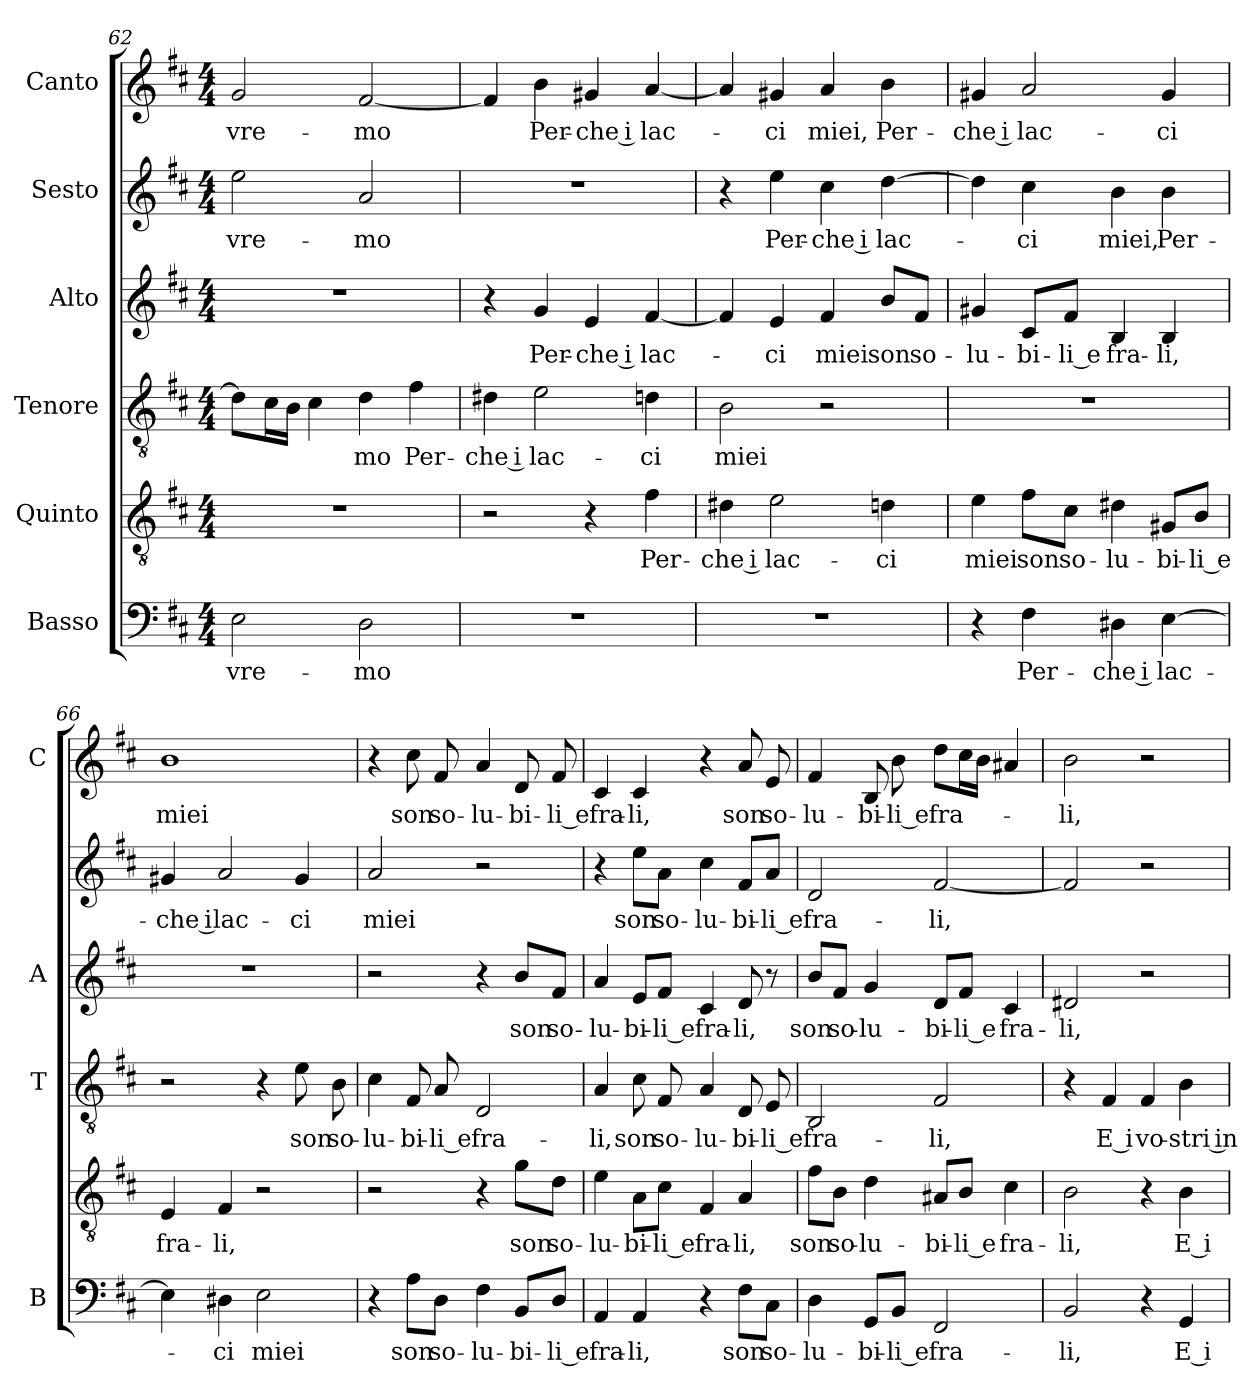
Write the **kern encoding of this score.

**kern	**text	**kern	**text	**kern	**text	**kern	**text	**kern	**text	**kern	**text
*part6	*part6	*part5	*part5	*part4	*part4	*part3	*part3	*part2	*part2	*part1	*part1
*staff6	*staff6	*staff5	*staff5	*staff4	*staff4	*staff3	*staff3	*staff2	*staff2	*staff1	*staff1
*I"Basso	*	*I"Quinto	*	*I"Tenore	*	*I"Alto	*	*I"Sesto	*	*I"Canto	*
*I'B	*	*	*	*I'T	*	*I'A	*	*	*	*I'C	*
*clefF4	*	*clefGv2	*	*clefGv2	*	*clefG2	*	*clefG2	*	*clefG2	*
*k[f#c#]	*	*k[f#c#]	*	*k[f#c#]	*	*k[f#c#]	*	*k[f#c#]	*	*k[f#c#]	*
*D:	*	*D:	*	*D:	*	*D:	*	*D:	*	*D:	*
*M4/4	*	*M4/4	*	*M4/4	*	*M4/4	*	*M4/4	*	*M4/4	*
=62	=62	=62	=62	=62	=62	=62	=62	=62	=62	=62	=62
!	!LO:LY:b	!	!	!	!	!	!	!	!LO:LY:b	!	!LO:LY:b
2E\	-vre-	1r	.	8d\L]	.	1r	.	2ee\	-vre-	2g/	-vre-
.	.	.	.	16c#\L	.	.	.	.	.	.	.
.	.	.	.	16B\JJ	.	.	.	.	.	.	.
.	.	.	.	4c#\	.	.	.	.	.	.	.
!	!LO:LY:b	!	!	!	!LO:LY:b	!	!	!	!LO:LY:b	!	!LO:LY:b
2D\	-mo	.	.	4d\	-mo	.	.	2a/	-mo	[2f#/	-mo
!	!	!	!	!	!LO:LY:b	!	!	!	!	!	!
.	.	.	.	4f#\	Per-	.	.	.	.	.	.
=63	=63	=63	=63	=63	=63	=63	=63	=63	=63	=63	=63
!	!	!	!	!	!LO:LY:b	!	!	!	!	!	!
1r	.	2r	.	4d#X\	-che i	4r	.	1r	.	4f#/]	.
!	!	!	!	!	!LO:LY:b	!	!LO:LY:b	!	!	!	!LO:LY:b
.	.	.	.	2e\	lac-	4g/	Per-	.	.	4b\	Per-
!	!	!	!	!	!	!	!LO:LY:b	!	!	!	!LO:LY:b
.	.	4r	.	.	.	4e/	-che i	.	.	4g#X/	-che i
!	!	!	!LO:LY:b	!	!LO:LY:b	!	!LO:LY:b	!	!	!	!LO:LY:b
.	.	4f#\	Per-	4dn\	-ci	[4f#/	lac-	.	.	[4a/	lac-
=64	=64	=64	=64	=64	=64	=64	=64	=64	=64	=64	=64
!	!	!	!LO:LY:b	!	!LO:LY:b	!	!	!	!	!	!
1r	.	4d#X\	-che i	2B\	miei	4f#/]	.	4r	.	4a/]	.
!	!	!	!LO:LY:b	!	!	!	!LO:LY:b	!	!LO:LY:b	!	!LO:LY:b
.	.	2e\	lac-	.	.	4e/	-ci	4ee\	Per-	4g#X/	-ci
!	!	!	!	!	!	!	!LO:LY:b	!	!LO:LY:b	!	!LO:LY:b
.	.	.	.	2r	.	4f#/	miei	4cc#\	-che i	4a/	miei,
!	!	!	!LO:LY:b	!	!	!	!LO:LY:b	!	!LO:LY:b	!	!LO:LY:b
.	.	4dn\	-ci	.	.	8b/L	son	[4dd\	lac-	4b\	Per-
!	!	!	!	!	!	!	!LO:LY:b	!	!	!	!
.	.	.	.	.	.	8f#/J	so-	.	.	.	.
=65	=65	=65	=65	=65	=65	=65	=65	=65	=65	=65	=65
!	!	!	!LO:LY:b	!	!	!	!LO:LY:b	!	!	!	!LO:LY:b
4r	.	4e\	miei	1r	.	4g#X/	-lu-	4dd\]	.	4g#X/	-che i
!	!LO:LY:b	!	!LO:LY:b	!	!	!	!LO:LY:b	!	!LO:LY:b	!	!LO:LY:b
4F#\	Per-	8f#\L	son	.	.	8c#/L	-bi-	4cc#\	-ci	2a/	lac-
!	!	!	!LO:LY:b	!	!	!	!LO:LY:b	!	!	!	!
.	.	8c#\J	so-	.	.	8f#/J	-li e	.	.	.	.
!	!LO:LY:b	!	!LO:LY:b	!	!	!	!LO:LY:b	!	!LO:LY:b	!	!
4D#X\	-che i	4d#X\	-lu-	.	.	4B/	fra-	4b\	miei,	.	.
!	!LO:LY:b	!	!LO:LY:b	!	!	!	!LO:LY:b	!	!LO:LY:b	!	!LO:LY:b
[4E\	lac-	8G#X/L	-bi-	.	.	4B/	-li,	4b\	Per-	4g#/	-ci
!	!	!	!LO:LY:b	!	!	!	!	!	!	!	!
.	.	8B/J	-li e	.	.	.	.	.	.	.	.
=66	=66	=66	=66	=66	=66	=66	=66	=66	=66	=66	=66
!	!	!	!LO:LY:b	!	!	!	!	!	!LO:LY:b	!	!LO:LY:b
4E\]	.	4E/	fra-	2r	.	1r	.	4g#X/	-che i	1b	miei
!	!LO:LY:b	!	!LO:LY:b	!	!	!	!	!	!LO:LY:b	!	!
4D#X\	-ci	4F#/	-li,	.	.	.	.	2a/	lac-	.	.
!	!LO:LY:b	!	!	!	!	!	!	!	!	!	!
2E\	miei	2r	.	4r	.	.	.	.	.	.	.
!	!	!	!	!	!LO:LY:b	!	!	!	!LO:LY:b	!	!
.	.	.	.	8e\	son	.	.	4g#/	-ci	.	.
!	!	!	!	!	!LO:LY:b	!	!	!	!	!	!
.	.	.	.	8B\	so-	.	.	.	.	.	.
!!LO:LB:g=z
=67	=67	=67	=67	=67	=67	=67	=67	=67	=67	=67	=67
!	!	!	!	!	!LO:LY:b	!	!	!	!LO:LY:b	!	!
4r	.	2r	.	4c#\	-lu-	2r	.	2a/	miei	4r	.
!	!LO:LY:b	!	!	!	!LO:LY:b	!	!	!	!	!	!LO:LY:b
8A\L	son	.	.	8F#/	-bi-	.	.	.	.	8cc#\	son
!	!LO:LY:b	!	!	!	!LO:LY:b	!	!	!	!	!	!LO:LY:b
8D\J	so-	.	.	8A/	-li e	.	.	.	.	8f#/	so-
!	!LO:LY:b	!	!	!	!LO:LY:b	!	!	!	!	!	!LO:LY:b
4F#\	-lu-	4r	.	2D/	fra-	4r	.	2r	.	4a/	-lu-
!	!LO:LY:b	!	!LO:LY:b	!	!	!	!LO:LY:b	!	!	!	!LO:LY:b
8BB/L	-bi-	8g\L	son	.	.	8b/L	son	.	.	8d/	-bi-
!	!LO:LY:b	!	!LO:LY:b	!	!	!	!LO:LY:b	!	!	!	!LO:LY:b
8D/J	-li e	8d\J	so-	.	.	8f#/J	so-	.	.	8f#/	-li e
=68	=68	=68	=68	=68	=68	=68	=68	=68	=68	=68	=68
!	!LO:LY:b	!	!LO:LY:b	!	!LO:LY:b	!	!LO:LY:b	!	!	!	!LO:LY:b
4AA/	fra-	4e\	-lu-	4A/	-li,	4a/	-lu-	4r	.	4c#/	fra-
!	!LO:LY:b	!	!LO:LY:b	!	!LO:LY:b	!	!LO:LY:b	!	!LO:LY:b	!	!LO:LY:b
4AA/	-li,	8A\L	-bi-	8c#\	son	8e/L	-bi-	8ee\L	son	4c#/	-li,
!	!	!	!LO:LY:b	!	!LO:LY:b	!	!LO:LY:b	!	!LO:LY:b	!	!
.	.	8c#\J	-li e	8F#/	so-	8f#/J	-li e	8a\J	so-	.	.
!	!	!	!LO:LY:b	!	!LO:LY:b	!	!LO:LY:b	!	!LO:LY:b	!	!
4r	.	4F#/	fra-	4A/	-lu-	4c#/	fra-	4cc#\	-lu-	4r	.
!	!LO:LY:b	!	!LO:LY:b	!	!LO:LY:b	!	!LO:LY:b	!	!LO:LY:b	!	!LO:LY:b
8F#\L	son	4A/	-li,	8D/	-bi-	8d/	-li,	8f#/L	-bi-	8a/	son
!	!LO:LY:b	!	!	!	!LO:LY:b	!	!	!	!LO:LY:b	!	!LO:LY:b
8C#\J	so-	.	.	8E/	-li e	8r	.	8a/J	-li e	8e/	so-
=69	=69	=69	=69	=69	=69	=69	=69	=69	=69	=69	=69
!	!LO:LY:b	!	!LO:LY:b	!	!LO:LY:b	!	!LO:LY:b	!	!LO:LY:b	!	!LO:LY:b
4D\	-lu-	8f#\L	son	2BB/	fra-	8b/L	son	2d/	fra-	4f#/	-lu-
!	!	!	!LO:LY:b	!	!	!	!LO:LY:b	!	!	!	!
.	.	8B\J	so-	.	.	8f#/J	so-	.	.	.	.
!	!LO:LY:b	!	!LO:LY:b	!	!	!	!LO:LY:b	!	!	!	!LO:LY:b
8GG/L	-bi-	4d\	-lu-	.	.	4g/	-lu-	.	.	8B/	-bi-
!	!LO:LY:b	!	!	!	!	!	!	!	!	!	!LO:LY:b
8BB/J	-li e	.	.	.	.	.	.	.	.	8b\	-li e
!	!LO:LY:b	!	!LO:LY:b	!	!LO:LY:b	!	!LO:LY:b	!	!LO:LY:b	!	!LO:LY:b
2FF#/	fra-	8A#X/L	-bi-	2F#/	-li,	8d/L	-bi-	[2f#/	-li,	8dd\L	fra-
!	!	!	!LO:LY:b	!	!	!	!LO:LY:b	!	!	!	!
.	.	8B/J	-li e	.	.	8f#/J	-li e	.	.	16cc#\L	.
.	.	.	.	.	.	.	.	.	.	16b\JJ	.
!	!	!	!LO:LY:b	!	!	!	!LO:LY:b	!	!	!	!
.	.	4c#\	fra-	.	.	4c#/	fra-	.	.	4a#X/	.
=70	=70	=70	=70	=70	=70	=70	=70	=70	=70	=70	=70
!	!LO:LY:b	!	!LO:LY:b	!	!	!	!LO:LY:b	!	!	!	!LO:LY:b
2BB/	-li,	2B\	-li,	4r	.	2d#X/	-li,	2f#/]	.	2b\	-li,
!	!	!	!	!	!LO:LY:b	!	!	!	!	!	!
.	.	.	.	4F#/	E i	.	.	.	.	.	.
!	!	!	!	!	!LO:LY:b	!	!	!	!	!	!
4r	.	4r	.	4F#/	vo-	2r	.	2r	.	2r	.
!	!LO:LY:b	!	!LO:LY:b	!	!LO:LY:b	!	!	!	!	!	!
4GG/	E i	4B\	E i	4B\	-stri in-	.	.	.	.	.	.
=	=	=	=	=	=	=	=	=	=	=	=
*-	*-	*-	*-	*-	*-	*-	*-	*-	*-	*-	*-
